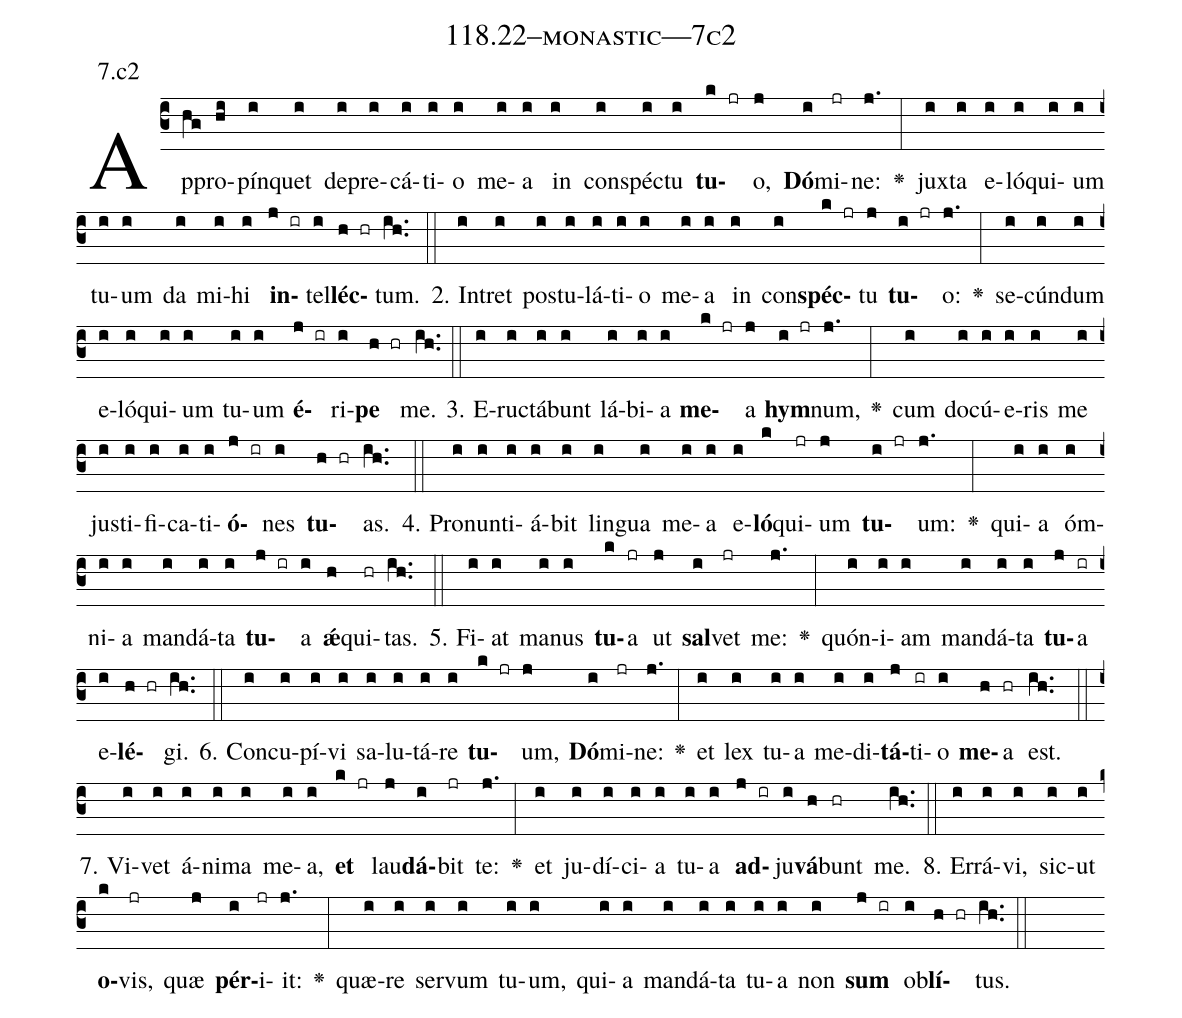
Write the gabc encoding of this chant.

name: 118.22--monastic---7c2;
annotation: 7.c2;
%%
(c3)Ap(hg)pro(hi)pín(i)quet(i) de(i)pre(i)cá(i)ti(i)o(i) me(i)a(i) in(i) con(i)spéc(i)tu(i) <b>tu</b>(k jr)o,(j) <b>Dó</b>(i)mi(jr)ne:(j.) <v>\greheightstar</v>(:) jux(i)ta(i) e(i)ló(i)qui(i)um(i) tu(i)um(i) da(i) mi(i)hi(i) <b>in</b>(j ir)tel(i)<b>léc</b>(h hr)tum.(ih..) (::)
2. In(i)tret(i) pos(i)tu(i)lá(i)ti(i)o(i) me(i)a(i) in(i) con(i)<b>spéc</b>(k jr)tu(j) <b>tu</b>(i jr)o:(j.) <v>\greheightstar</v>(:) se(i)cún(i)dum(i) e(i)ló(i)qui(i)um(i) tu(i)um(i) <b>é</b>(j ir)ri(i)<b>pe</b>(h hr) me.(ih..) (::)
3. E(i)ruc(i)tá(i)bunt(i) lá(i)bi(i)a(i) <b>me</b>(k jr)a(j) <b>hym</b>(i jr)num,(j.) <v>\greheightstar</v>(:) cum(i) do(i)cú(i)e(i)ris(i) me(i) jus(i)ti(i)fi(i)ca(i)ti(i)<b>ó</b>(j ir)nes(i) <b>tu</b>(h hr)as.(ih..) (::)
4. Pro(i)nun(i)ti(i)á(i)bit(i) lin(i)gua(i) me(i)a(i) e(i)<b>ló</b>(k)qui(jr)um(j) <b>tu</b>(i jr)um:(j.) <v>\greheightstar</v>(:) qui(i)a(i) óm(i)ni(i)a(i) man(i)dá(i)ta(i) <b>tu</b>(j ir)a(i) <b>ǽ</b>(h)qui(hr)tas.(ih..) (::)
5. Fi(i)at(i) ma(i)nus(i) <b>tu</b>(k)a(jr) ut(j) <b>sal</b>(i)vet(jr) me:(j.) <v>\greheightstar</v>(:) quón(i)i(i)am(i) man(i)dá(i)ta(i) <b>tu</b>(j)a(ir) e(i)<b>lé</b>(h hr)gi.(ih..) (::)
6. Con(i)cu(i)pí(i)vi(i) sa(i)lu(i)tá(i)re(i) <b>tu</b>(k jr)um,(j) <b>Dó</b>(i)mi(jr)ne:(j.) <v>\greheightstar</v>(:) et(i) lex(i) tu(i)a(i) me(i)di(i)<b>tá</b>(j)ti(ir)o(i) <b>me</b>(h)a(hr) est.(ih..) (::)
7. Vi(i)vet(i) á(i)ni(i)ma(i) me(i)a,(i) <b>et</b>(k jr) lau(j)<b>dá</b>(i)bit(jr) te:(j.) <v>\greheightstar</v>(:) et(i) ju(i)dí(i)ci(i)a(i) tu(i)a(i) <b>ad</b>(j ir)ju(i)<b>vá</b>(h)bunt(hr) me.(ih..) (::)
8. Er(i)rá(i)vi,(i) sic(i)ut(i) <b>o</b>(k)vis,(jr) quæ(j) <b>pér</b>(i)i(jr)it:(j.) <v>\greheightstar</v>(:) quæ(i)re(i) ser(i)vum(i) tu(i)um,(i) qui(i)a(i) man(i)dá(i)ta(i) tu(i)a(i) non(i) <b>sum</b>(j ir) ob(i)<b>lí</b>(h hr)tus.(ih..) (::)
